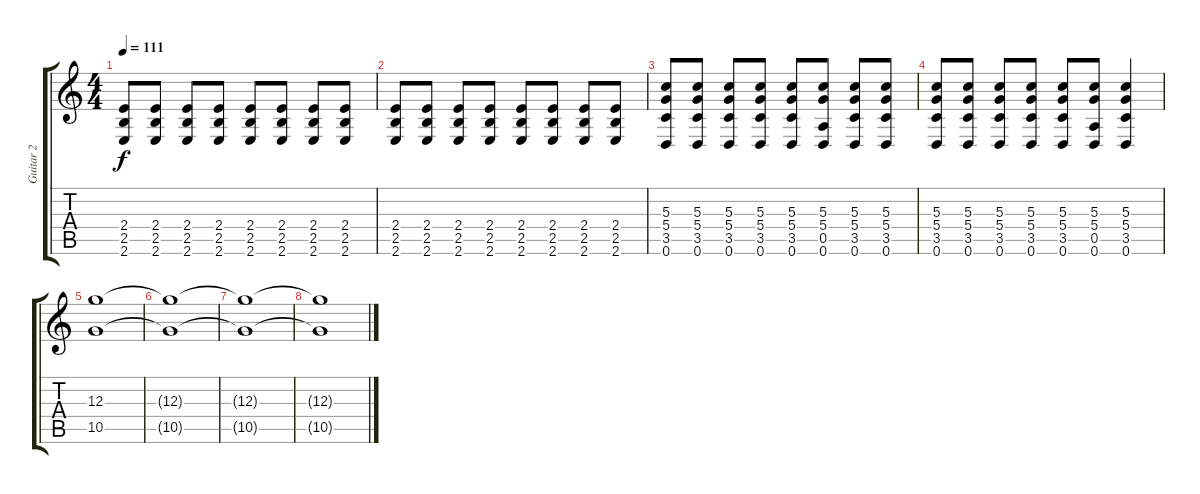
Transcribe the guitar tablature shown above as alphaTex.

\track ("Guitar 2" "Guitar 2") {instrument electricguitarclean}
\staff {score tabs}
\tuning (E4 B3 G3 D3 A2 D2) {hide}
\ts (4 4)
\tempo 111
\clef g2
\ks c
(2.4 2.5 2.6).8{dy f} (2.4 2.5 2.6).8 (2.4 2.5 2.6).8 (2.4 2.5 2.6).8 (2.4 2.5 2.6).8 (2.4 2.5 2.6).8 (2.4 2.5 2.6).8 (2.4 2.5 2.6).8 |
(2.4 2.5 2.6).8 (2.4 2.5 2.6).8 (2.4 2.5 2.6).8 (2.4 2.5 2.6).8 (2.4 2.5 2.6).8 (2.4 2.5 2.6).8 (2.4 2.5 2.6).8 (2.4 2.5 2.6).8 |
(5.3 5.4 3.5 0.6).8 (5.3 5.4 3.5 0.6).8 (5.3 5.4 3.5 0.6).8 (5.3 5.4 3.5 0.6).8 (5.3 5.4 3.5 0.6).8 (5.3 5.4 0.5 0.6).8 (5.3 5.4 3.5 0.6).8 (5.3 5.4 3.5 0.6).8 |
(5.3 5.4 3.5 0.6).8 (5.3 5.4 3.5 0.6).8 (5.3 5.4 3.5 0.6).8 (5.3 5.4 3.5 0.6).8 (5.3 5.4 3.5 0.6).8 (5.3 5.4 0.5 0.6).8 (5.3 5.4 3.5 0.6).4 |
(12.3 10.5).1 |
(12.3{t} 10.5{t}).1 |
(12.3{t} 10.5{t}).1 |
(12.3{t} 10.5{t}).1
